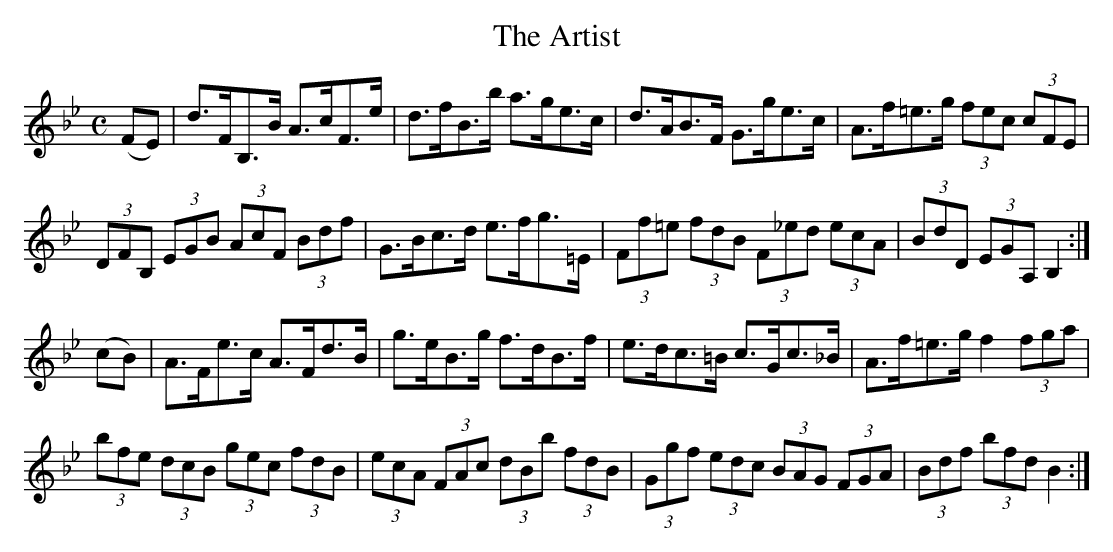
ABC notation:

X:1
T:Artist, The
M:C
L:1/8
K:Bb
(FE)|d>FB,>B A>cF>e|d>fB>b a>ge>c|d>AB>F G>ge>c|A>f=e>g (3fec (3cFE|
(3DFB, (3EGB (3AcF (3Bdf|G>Bc>d e>fg>=E|(3Ff=e (3fdB (3F_ed (3ecA|(3BdD (3EGA, B,2:|
(cB)|A>Fe>c A>Fd>B|g>eB>g f>dB>f|e>dc>=B c>Gc>_B|A>f=e>g f2 (3fga|
(3bfe (3dcB (3gec (3fdB|(3ecA (3FAc (3dBb (3fdB|(3Ggf (3edc (3BAG (3FGA|(3Bdf (3bfd B2:|]
